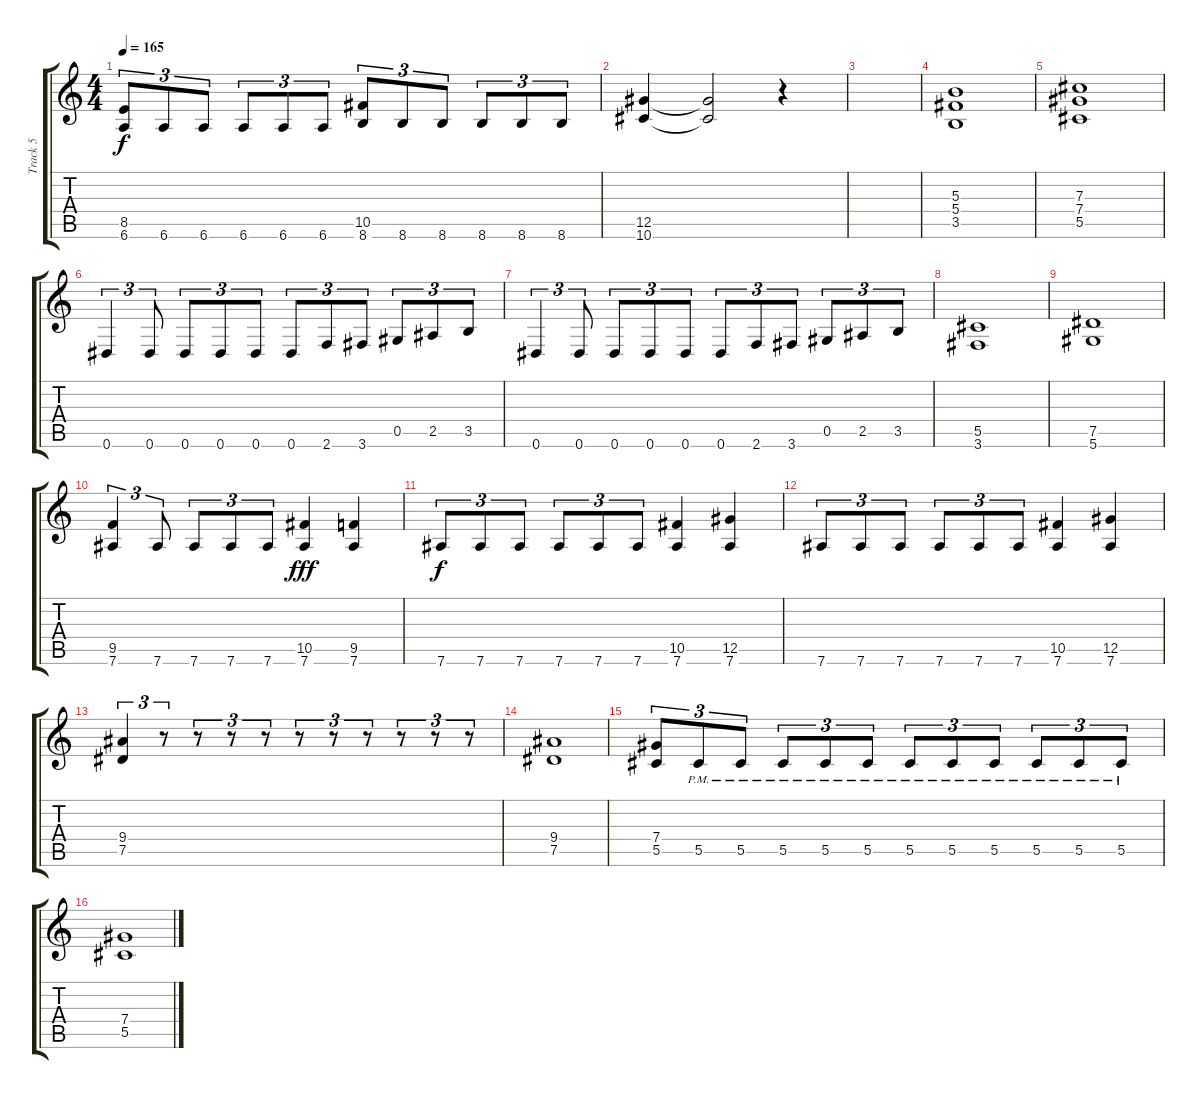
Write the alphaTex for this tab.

\track ("Track 5" "Track 5") {instrument distortionguitar}
\staff {score tabs}
\tuning (Eb4 Bb3 Gb3 Db3 Ab2 Eb2) {hide}
\ts (4 4)
\tempo 165
\clef g2
\ks c
(8.5 6.6).8{tu (3 2) dy f} 6.6.8{tu (3 2)} 6.6.8{tu (3 2)} 6.6.8{tu (3 2)} 6.6.8{tu (3 2)} 6.6.8{tu (3 2)} (10.5 8.6).8{tu (3 2)} 8.6.8{tu (3 2)} 8.6.8{tu (3 2)} 8.6.8{tu (3 2)} 8.6.8{tu (3 2)} 8.6.8{tu (3 2)} |
(12.5 10.6).4 (12.5{t} 10.6{t}).2 r.4 |
|
(5.3 5.4 3.5).1 |
(7.3 7.4 5.5).1 |
0.6.4{tu (3 2)} 0.6.8{tu (3 2)} 0.6.8{tu (3 2)} 0.6.8{tu (3 2)} 0.6.8{tu (3 2)} 0.6.8{tu (3 2)} 2.6.8{tu (3 2)} 3.6.8{tu (3 2)} 0.5.8{tu (3 2)} 2.5.8{tu (3 2)} 3.5.8{tu (3 2)} |
0.6.4{tu (3 2)} 0.6.8{tu (3 2)} 0.6.8{tu (3 2)} 0.6.8{tu (3 2)} 0.6.8{tu (3 2)} 0.6.8{tu (3 2)} 2.6.8{tu (3 2)} 3.6.8{tu (3 2)} 0.5.8{tu (3 2)} 2.5.8{tu (3 2)} 3.5.8{tu (3 2)} |
(5.5 3.6).1 |
(7.5 5.6).1 |
(9.5 7.6).4{tu (3 2)} 7.6.8{tu (3 2)} 7.6.8{tu (3 2)} 7.6.8{tu (3 2)} 7.6.8{tu (3 2)} (10.5 7.6).4{dy fff} (9.5 7.6).4 |
7.6.8{tu (3 2) dy f} 7.6.8{tu (3 2)} 7.6.8{tu (3 2)} 7.6.8{tu (3 2)} 7.6.8{tu (3 2)} 7.6.8{tu (3 2)} (10.5 7.6).4 (12.5 7.6).4 |
7.6.8{tu (3 2)} 7.6.8{tu (3 2)} 7.6.8{tu (3 2)} 7.6.8{tu (3 2)} 7.6.8{tu (3 2)} 7.6.8{tu (3 2)} (10.5 7.6).4 (12.5 7.6).4 |
(9.4 7.5).4{tu (3 2)} r.8{tu (3 2)} r.8{tu (3 2)} r.8{tu (3 2)} r.8{tu (3 2)} r.8{tu (3 2)} r.8{tu (3 2)} r.8{tu (3 2)} r.8{tu (3 2)} r.8{tu (3 2)} r.8{tu (3 2)} |
(9.4 7.5).1 |
(7.4 5.5).8{tu (3 2)} 5.5{pm}.8{tu (3 2)} 5.5{pm}.8{tu (3 2)} 5.5{pm}.8{tu (3 2)} 5.5{pm}.8{tu (3 2)} 5.5{pm}.8{tu (3 2)} 5.5{pm}.8{tu (3 2)} 5.5{pm}.8{tu (3 2)} 5.5{pm}.8{tu (3 2)} 5.5{pm}.8{tu (3 2)} 5.5{pm}.8{tu (3 2)} 5.5{pm}.8{tu (3 2)} |
(7.4 5.5).1
